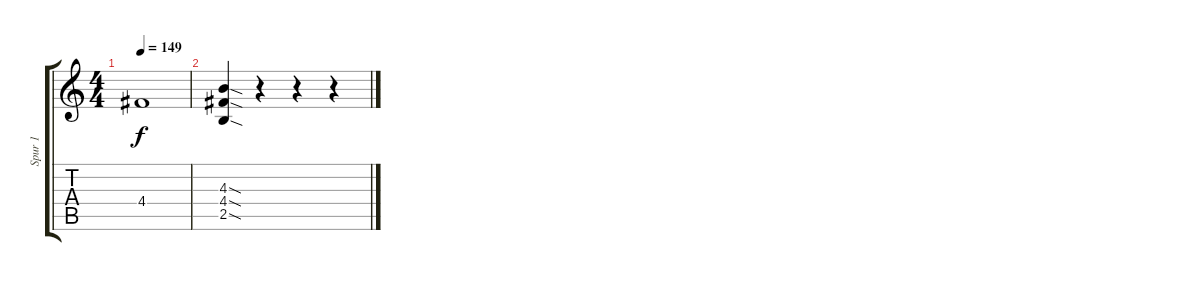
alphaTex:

\track ("Spur 1" "Spur 1") {instrument distortionguitar}
\staff {score tabs}
\tuning (E4 B3 G3 D3 A2 E2) {hide}
\ts (4 4)
\tempo 149
\clef g2
\ks c
4.4{t}.1{dy f} |
(4.3{sod} 4.4{sod} 2.5{sod}).4 r.4 r.4 r.4
